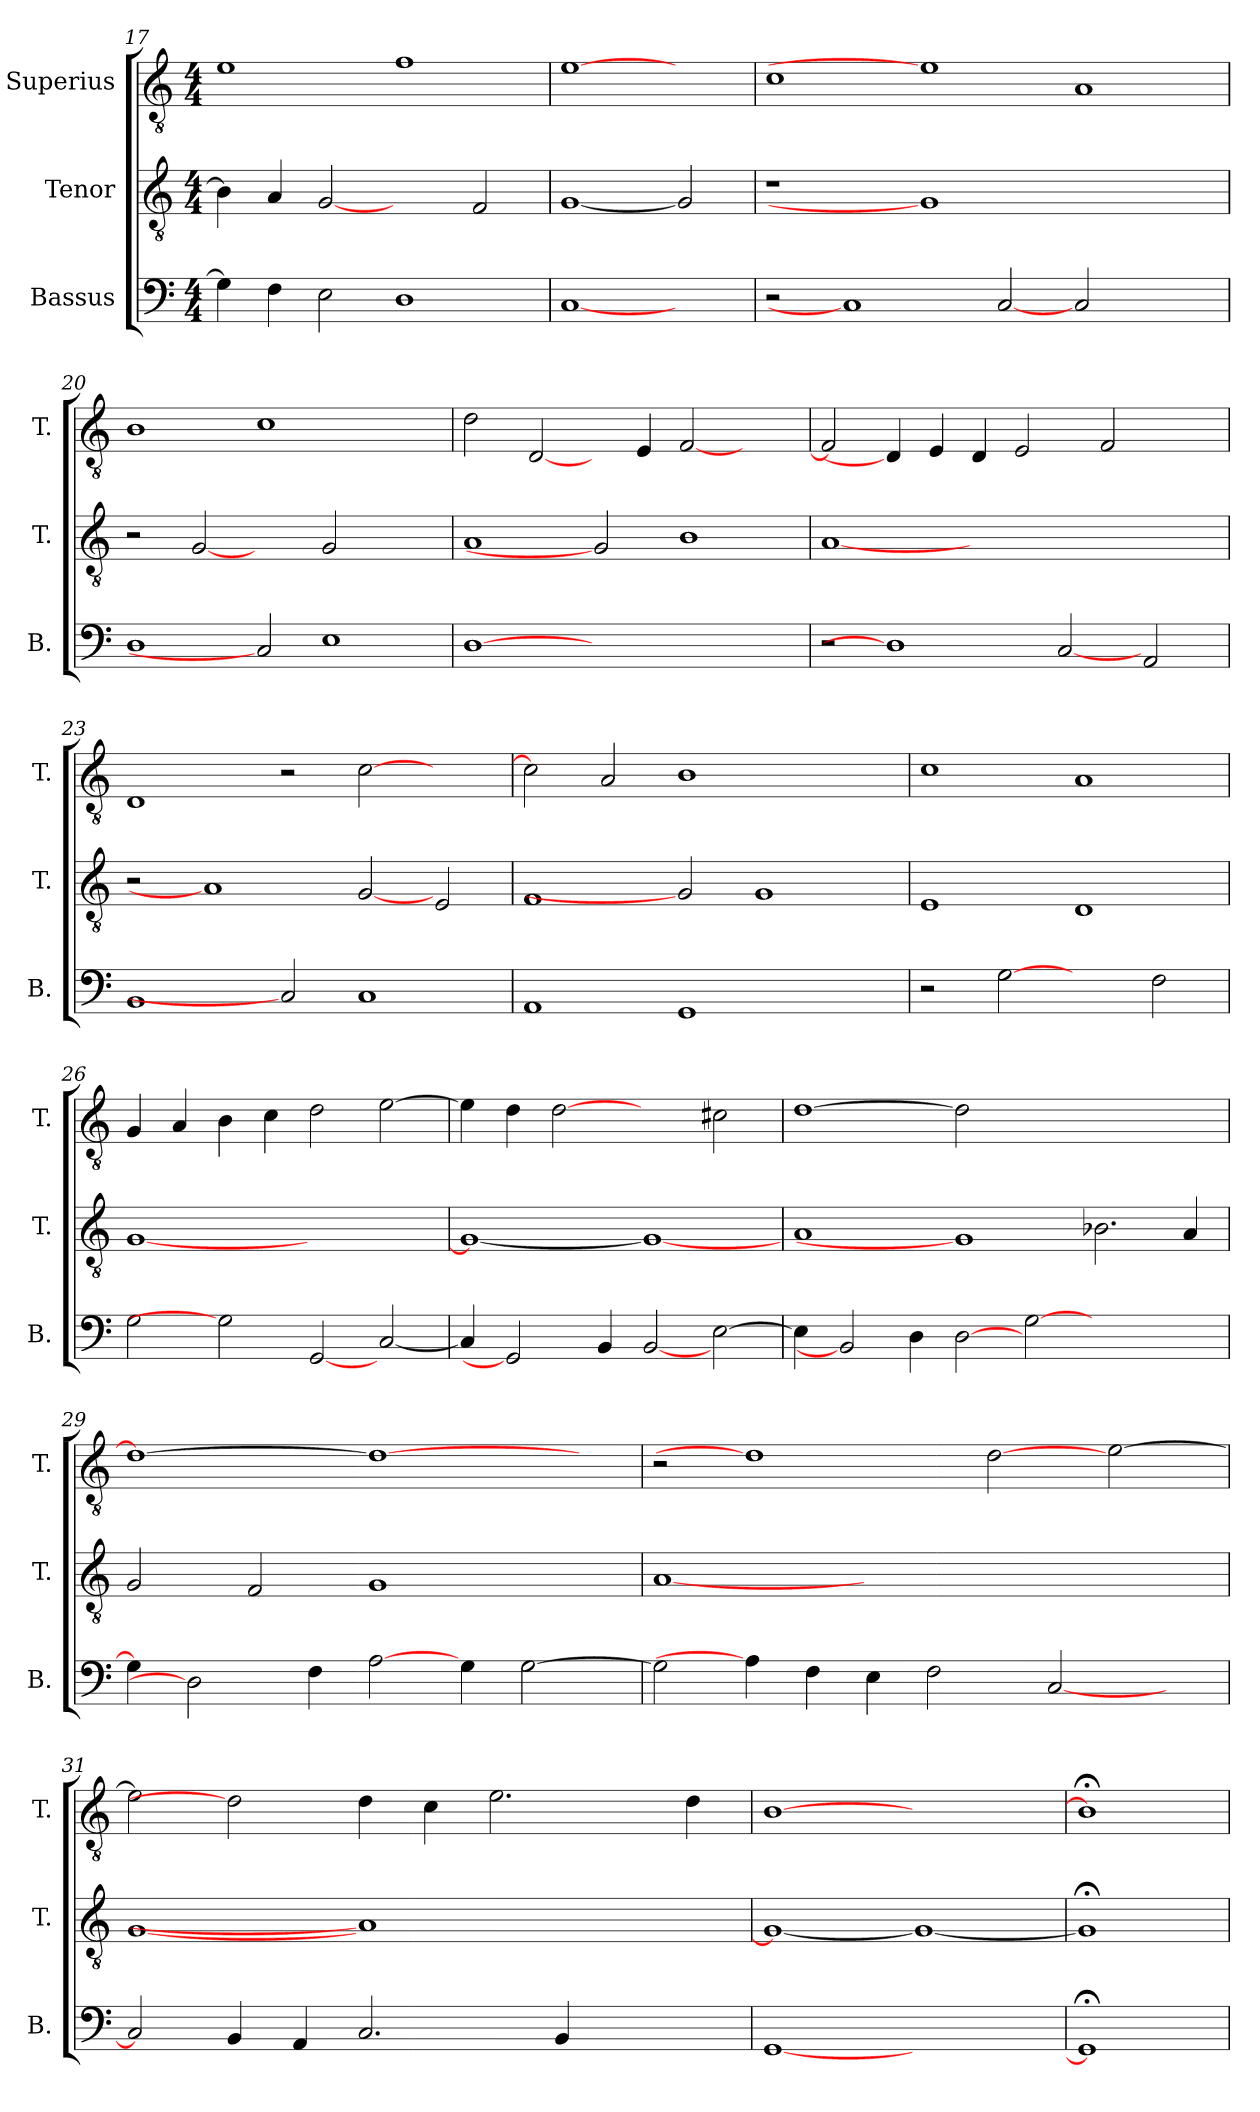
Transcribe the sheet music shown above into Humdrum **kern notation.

**kern	**kern	**kern
*part3	*part2	*part1
*staff3	*staff2	*staff1
*I"Bassus	*I"Tenor	*I"Superius
*I'B.	*I'T.	*I'T.
*clefF4	*clefGv2	*clefGv2
*	*ITrd7c12	*ITrd7c12
*k[]	*k[]	*k[]
*C:	*C:	*C:
*M4/4	*M4/4	*M4/4
=17	=17	=17
4Gi\]	4BBi\]	1Ei
4Fi\	4AAi/	.
2Ei\	[2GGi	.
1Di	2ryy	1Fi
.	2FFi/	.
!!LO:PB:g=z
=18	=18	=18
[1Ci	[1GGi	[1Ei
2ryy	2GGi]	2ryy
=19	=19	=19
!	!LO:N:vis=1	!
2r	1r	1Ci
1Ci]	.	.
.	1GGi]	1Ei]
[2Ci	.	.
2Ci/	1ryy	1AAi
2ryy	.	.
=20	=20	=20
1Di	2r	1BBi
.	[2GGi	.
2Ci]	2ryy	1Ci
1Ei	2GGi/	.
.	2ryy	2ryy
=21	=21	=21
[1Di	1AAi	2Di\
.	.	[2DDi/
1.ryy	2GGi]	4ryy
.	.	4EEi/
.	1BBi	[<2FFi/
.	.	2ryy
=22	=22	=22
2r	[1AAi	2FFi/]
1Di]	.	4DDi/]
.	.	4EEi/
.	1.ryy	4DDi/
.	.	2EEi/
[2Ci	.	.
.	.	2FFi/
2AAi/	.	.
.	.	4ryy
=23	=23	=23
1BBi	2r	1DDi
.	1AAi]	.
2Ci]	.	2r
1Ci	[2GGi	[>2Ci\
.	2EEi/	2ryy
!!LO:LB:g=z
=24	=24	=24
1AAi	1FFi	2Ci\]
.	.	2AAi/
1GGi	2GGi]	1BBi
.	1GGi	.
2ryy	.	2ryy
=25	=25	=25
2r	1EEi	1Ci
[2Gi	.	.
2ryy	1DDi	1AAi
2Fi\	.	.
=26	=26	=26
2Gi\	[<1GGi	4GGi/
.	.	4AAi/
2Gi]	.	4BBi\
.	.	4Ci\
[2GGi	1ryy	2Di\
[<2Ci/	.	[>2Ei\
=27	=27	=27
4Ci/]	1GGi_<	4Ei\]
2GGi]	.	4Di\
.	.	[2Di
4BBi/	.	.
[2BBi	1GGi_	2ryy
[>2Ei\	.	2C#Xi\
=28	=28	=28
4Ei\]	1AAi	[>1Di
2BBi]	.	.
4Di\	.	.
[2Di	1GGi]	2Di]
[>2Gi\	.	1.ryy
1ryy	2.BB-Xi\	.
.	4AAi/	.
!!LO:LB:g=z
=29	=29	=29
4Gi\]	2GGi/	1Di_>
2Di]	.	.
.	2FFi/	.
4Fi\	.	.
[2Ai\	1GGi	1Di_
4Gi\	.	.
[>2Gi\	.	.
.	4ryy	4ryy
=30	=30	=30
2Gi\]	[1AAi	2r
4Ai\]	.	1Di]
4Fi\	.	.
4Ei\	1.ryy	.
2Fi\	.	.
.	.	[2Di
[<2Ci/	.	.
.	.	[>2Ei\
4ryy	.	.
=31	=31	=31
2Ci/]	[<1GGi	2Ei\]
4BBi/	.	2Di]
4AAi/	.	.
2.Ci/	1AAi]	4Di\
.	.	4Ci\
.	.	2.Ei\
4BBi/	.	.
2ryy	2ryy	.
.	.	4Di\
=32	=32	=32
[1GGi	1GGi_<	[1BBi
1ryy	1GGi_	1ryy
=33	=33	=33
1GG;i]	1GG;i]	1BB;i]
=	=	=
*-	*-	*-
